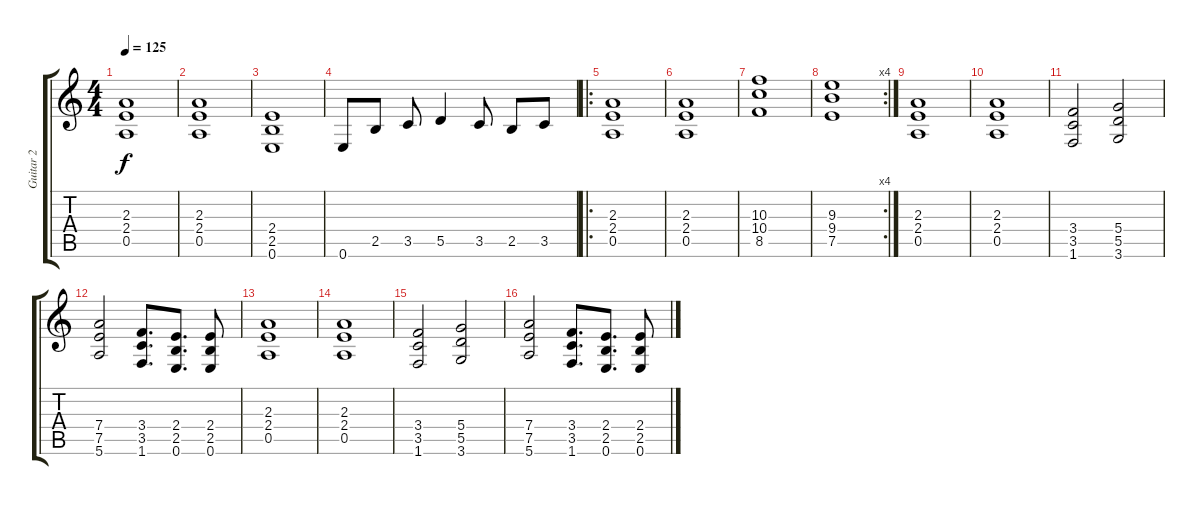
\track ("Guitar 2" "Guitar 2") {instrument distortionguitar}
\staff {score tabs}
\tuning (E4 B3 G3 D3 A2 E2) {hide}
\ts (4 4)
\tempo 125
\clef g2
\ks c
(2.3 2.4 0.5).1{dy f} |
(2.3 2.4 0.5).1 |
(2.4 2.5 0.6).1 |
0.6.8 2.5.8 3.5.8 5.5.4 3.5.8 2.5.8 3.5.8 |
\ro
(2.3 2.4 0.5).1 |
(2.3 2.4 0.5).1 |
(10.3 10.4 8.5).1 |
\rc 4
(9.3 9.4 7.5).1 |
(2.3 2.4 0.5).1 |
(2.3 2.4 0.5).1 |
(3.4 3.5 1.6).2 (5.4 5.5 3.6).2 |
(7.4 7.5 5.6).2 (3.4 3.5 1.6).8{d} (2.4 2.5 0.6).8{d} (2.4 2.5 0.6).8 |
(2.3 2.4 0.5).1 |
(2.3 2.4 0.5).1 |
(3.4 3.5 1.6).2 (5.4 5.5 3.6).2 |
(7.4 7.5 5.6).2 (3.4 3.5 1.6).8{d} (2.4 2.5 0.6).8{d} (2.4 2.5 0.6).8
